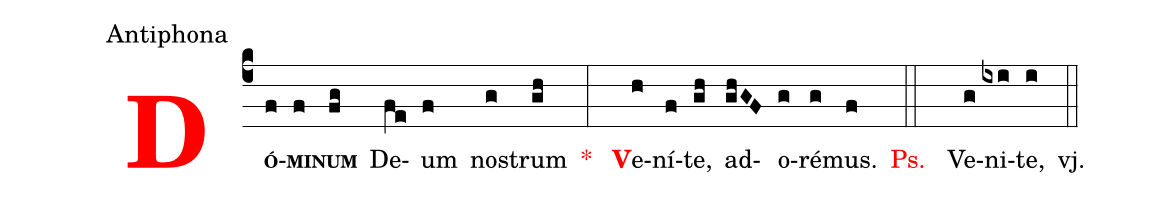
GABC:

office-part: Antiphona;
%%
<v>\bf\textcolor{red}{D}</v><v>\bf\scriptsize{Ó}</v>(c4f)<v>\bf\scriptsize{MI}</v>(f)<v>\bf\scriptsize{NUM}</v>(fg) De(fe)um(f) no(g)strum(gh)  <v>\frot{*}</v> (:)
<v>{\bf\textcolor{red}{V}}</v>e(h)ní(f)te,(gh) ad(ghGF)o(g)ré(g)mus.(f) <v>\frot{Ps.}</v>   (::) Ve(g)ni(ixi)te,(i) vj. (::)
